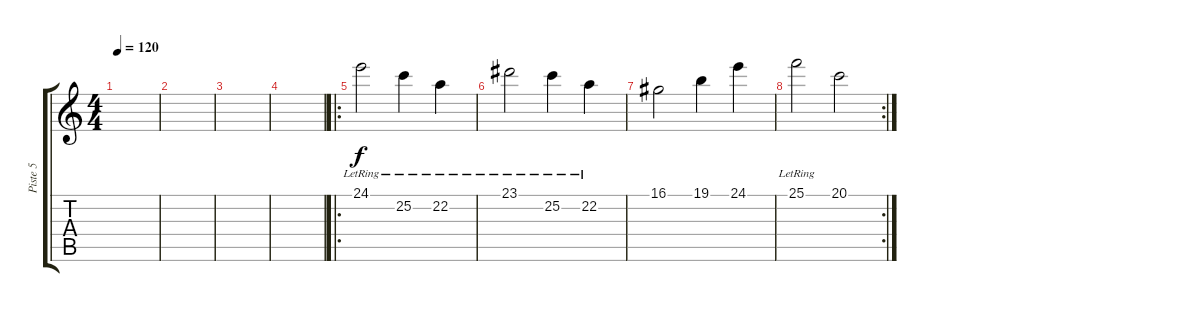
\track ("Piste 5" "Piste 5") {instrument lead1square}
\staff {score tabs}
\tuning (E4 B3 G3 D3 A2 E2) {hide}
\ts (4 4)
\tempo 120
\clef g2
\ks c
|
|
|
|
\ro
24.1{lr}.2{volume 9} 25.2{lr}.4 22.2{lr}.4 |
23.1{lr}.2 25.2{lr}.4 22.2{lr}.4 |
16.1.2 19.1.4 24.1.4 |
\rc 2
25.1{lr}.2 20.1.2
